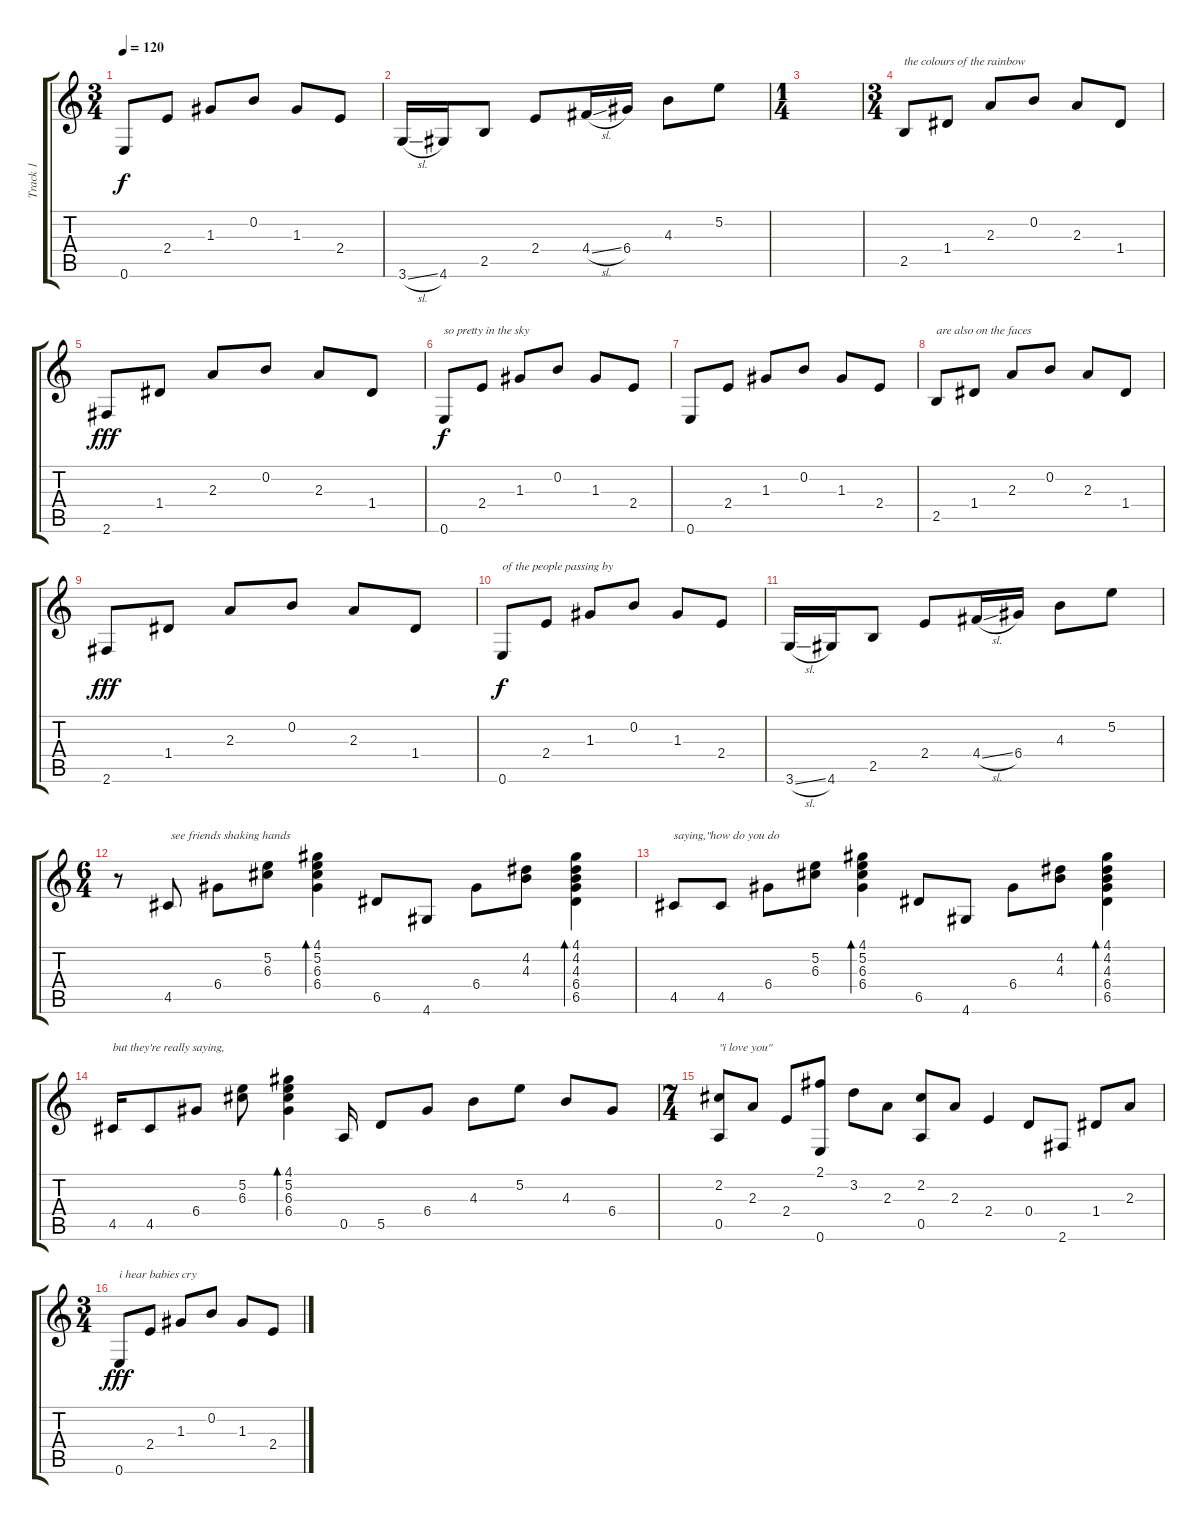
\track ("Track 1" "Track 1") {instrument acousticguitarsteel}
\staff {score tabs}
\tuning (E4 B3 G3 D3 A2 E2) {hide}
\ts (3 4)
\tempo 120
\clef g2
\ks c
0.6.8{dy f} 2.4.8 1.3.8 0.2.8 1.3.8 2.4.8 |
3.6{sl}.16 4.6.16 2.5.8 2.4.8 4.4{sl}.16 6.4.16 4.3.8 5.2.8 |
\ts (1 4)
|
\ts (3 4)
2.5.8{txt "the colours of the rainbow"} 1.4.8 2.3.8 0.2.8 2.3.8 1.4.8 |
2.6.8{dy fff} 1.4.8 2.3.8 0.2.8 2.3.8 1.4.8 |
0.6.8{txt "so pretty in the sky" dy f} 2.4.8 1.3.8 0.2.8 1.3.8 2.4.8 |
0.6.8 2.4.8 1.3.8 0.2.8 1.3.8 2.4.8 |
2.5.8{txt "are also on the faces "} 1.4.8 2.3.8 0.2.8 2.3.8 1.4.8 |
2.6.8{dy fff} 1.4.8 2.3.8 0.2.8 2.3.8 1.4.8 |
0.6.8{txt "of the people passing by" dy f} 2.4.8 1.3.8 0.2.8 1.3.8 2.4.8 |
3.6{sl}.16 4.6.16 2.5.8 2.4.8 4.4{sl}.16 6.4.16 4.3.8 5.2.8 |
\ts (6 4)
r.8 4.5.8{txt " see friends shaking hands"} 6.4.8 (5.2 6.3).8 (4.1 5.2 6.3 6.4).4{bd 240} 6.5.8 4.6.8 6.4.8 (4.2 4.3).8 (4.1 4.2 4.3 6.4 6.5).4{bd 120} |
4.5.8{txt "saying,\"how do you do"} 4.5.8 6.4.8 (5.2 6.3).8 (4.1 5.2 6.3 6.4).4{bd 240} 6.5.8 4.6.8 6.4.8 (4.2 4.3).8 (4.1 4.2 4.3 6.4 6.5).4{bd 120} |
4.5.16{txt "but they're really saying,"} 4.5.8 6.4.8 (5.2 6.3).8 (4.1 5.2 6.3 6.4).4{bd 240} 0.5.16 5.5.8 6.4.8 4.3.8 5.2.8 4.3.8 6.4.8 |
\ts (7 4)
(2.2 0.5).8{txt "\"i love you\""} 2.3.8 2.4.8 (2.1 0.6).8 3.2.8 2.3.8 (2.2 0.5).8 2.3.8 2.4.4 0.4.8 2.6.8 1.4.8 2.3.8 |
\ts (3 4)
0.6.8{txt "i hear babies cry" dy fff} 2.4.8 1.3.8 0.2.8 1.3.8 2.4.8
